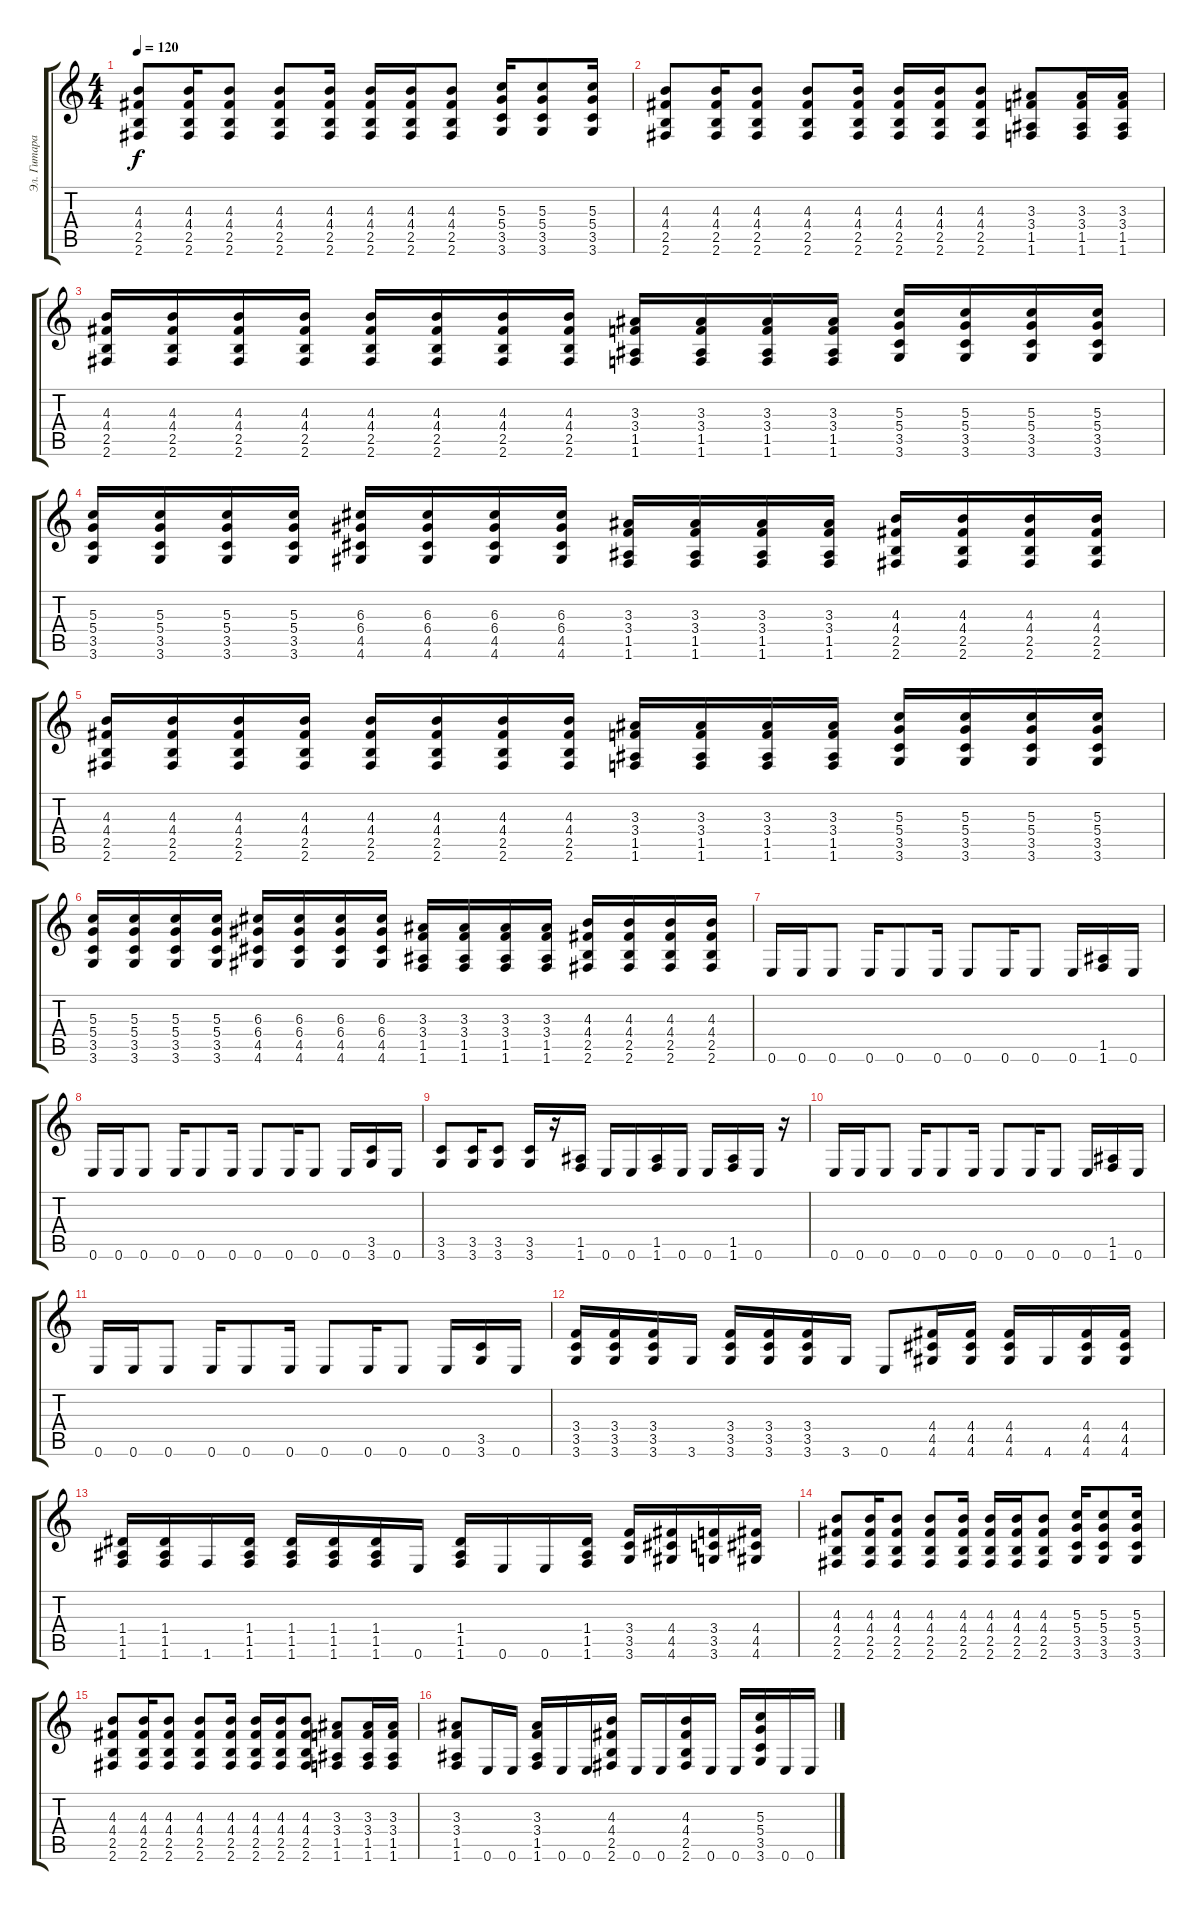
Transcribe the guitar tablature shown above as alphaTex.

\track ("Эл. Гитара" "Эл. Гитара") {instrument distortionguitar}
\staff {score tabs}
\tuning (E4 B3 G3 D3 A2 E2) {hide}
\ts (4 4)
\tempo 120
\clef g2
\ks c
(4.3 4.4 2.5 2.6).8{dy f} (4.3 4.4 2.5 2.6).16 (4.3 4.4 2.5 2.6).8 (4.3 4.4 2.5 2.6).8 (4.3 4.4 2.5 2.6).16 (4.3 4.4 2.5 2.6).16 (4.3 4.4 2.5 2.6).16 (4.3 4.4 2.5 2.6).8 (5.3 5.4 3.5 3.6).16 (5.3 5.4 3.5 3.6).8 (5.3 5.4 3.5 3.6).16 |
(4.3 4.4 2.5 2.6).8 (4.3 4.4 2.5 2.6).16 (4.3 4.4 2.5 2.6).8 (4.3 4.4 2.5 2.6).8 (4.3 4.4 2.5 2.6).16 (4.3 4.4 2.5 2.6).16 (4.3 4.4 2.5 2.6).16 (4.3 4.4 2.5 2.6).8 (3.3 3.4 1.5 1.6).8 (3.3 3.4 1.5 1.6).16 (3.3 3.4 1.5 1.6).16 |
(4.3 4.4 2.5 2.6).16 (4.3 4.4 2.5 2.6).16 (4.3 4.4 2.5 2.6).16 (4.3 4.4 2.5 2.6).16 (4.3 4.4 2.5 2.6).16 (4.3 4.4 2.5 2.6).16 (4.3 4.4 2.5 2.6).16 (4.3 4.4 2.5 2.6).16 (3.3 3.4 1.5 1.6).16 (3.3 3.4 1.5 1.6).16 (3.3 3.4 1.5 1.6).16 (3.3 3.4 1.5 1.6).16 (5.3 5.4 3.5 3.6).16 (5.3 5.4 3.5 3.6).16 (5.3 5.4 3.5 3.6).16 (5.3 5.4 3.5 3.6).16 |
(5.3 5.4 3.5 3.6).16 (5.3 5.4 3.5 3.6).16 (5.3 5.4 3.5 3.6).16 (5.3 5.4 3.5 3.6).16 (6.3 6.4 4.5 4.6).16 (6.3 6.4 4.5 4.6).16 (6.3 6.4 4.5 4.6).16 (6.3 6.4 4.5 4.6).16 (3.3 3.4 1.5 1.6).16 (3.3 3.4 1.5 1.6).16 (3.3 3.4 1.5 1.6).16 (3.3 3.4 1.5 1.6).16 (4.3 4.4 2.5 2.6).16 (4.3 4.4 2.5 2.6).16 (4.3 4.4 2.5 2.6).16 (4.3 4.4 2.5 2.6).16 |
(4.3 4.4 2.5 2.6).16 (4.3 4.4 2.5 2.6).16 (4.3 4.4 2.5 2.6).16 (4.3 4.4 2.5 2.6).16 (4.3 4.4 2.5 2.6).16 (4.3 4.4 2.5 2.6).16 (4.3 4.4 2.5 2.6).16 (4.3 4.4 2.5 2.6).16 (3.3 3.4 1.5 1.6).16 (3.3 3.4 1.5 1.6).16 (3.3 3.4 1.5 1.6).16 (3.3 3.4 1.5 1.6).16 (5.3 5.4 3.5 3.6).16 (5.3 5.4 3.5 3.6).16 (5.3 5.4 3.5 3.6).16 (5.3 5.4 3.5 3.6).16 |
(5.3 5.4 3.5 3.6).16 (5.3 5.4 3.5 3.6).16 (5.3 5.4 3.5 3.6).16 (5.3 5.4 3.5 3.6).16 (6.3 6.4 4.5 4.6).16 (6.3 6.4 4.5 4.6).16 (6.3 6.4 4.5 4.6).16 (6.3 6.4 4.5 4.6).16 (3.3 3.4 1.5 1.6).16 (3.3 3.4 1.5 1.6).16 (3.3 3.4 1.5 1.6).16 (3.3 3.4 1.5 1.6).16 (4.3 4.4 2.5 2.6).16 (4.3 4.4 2.5 2.6).16 (4.3 4.4 2.5 2.6).16 (4.3 4.4 2.5 2.6).16 |
0.6.16 0.6.16 0.6.8 0.6.16 0.6.8 0.6.16 0.6.8 0.6.16 0.6.8 0.6.16 (1.5 1.6).16 0.6.16 |
0.6.16 0.6.16 0.6.8 0.6.16 0.6.8 0.6.16 0.6.8 0.6.16 0.6.8 0.6.16 (3.5 3.6).16 0.6.16 |
(3.5 3.6).8 (3.5 3.6).16 (3.5 3.6).8 (3.5 3.6).16 r.16 (1.5 1.6).16 0.6.16 0.6.16 (1.5 1.6).16 0.6.16 0.6.16 (1.5 1.6).16 0.6.16 r.16 |
0.6.16 0.6.16 0.6.8 0.6.16 0.6.8 0.6.16 0.6.8 0.6.16 0.6.8 0.6.16 (1.5 1.6).16 0.6.16 |
0.6.16 0.6.16 0.6.8 0.6.16 0.6.8 0.6.16 0.6.8 0.6.16 0.6.8 0.6.16 (3.5 3.6).16 0.6.16 |
(3.4 3.5 3.6).16 (3.4 3.5 3.6).16 (3.4 3.5 3.6).16 3.6.16 (3.4 3.5 3.6).16 (3.4 3.5 3.6).16 (3.4 3.5 3.6).16 3.6.16 0.6.8 (4.4 4.5 4.6).16 (4.4 4.5 4.6).16 (4.4 4.5 4.6).16 4.6.16 (4.4 4.5 4.6).16 (4.4 4.5 4.6).16 |
(1.4 1.5 1.6).16 (1.4 1.5 1.6).16 1.6.16 (1.4 1.5 1.6).16 (1.4 1.5 1.6).16 (1.4 1.5 1.6).16 (1.4 1.5 1.6).16 0.6.16 (1.4 1.5 1.6).16 0.6.16 0.6.16 (1.4 1.5 1.6).16 (3.4 3.5 3.6).16 (4.4 4.5 4.6).16 (3.4 3.5 3.6).16 (4.4 4.5 4.6).16 |
(4.3 4.4 2.5 2.6).8 (4.3 4.4 2.5 2.6).16 (4.3 4.4 2.5 2.6).8 (4.3 4.4 2.5 2.6).8 (4.3 4.4 2.5 2.6).16 (4.3 4.4 2.5 2.6).16 (4.3 4.4 2.5 2.6).16 (4.3 4.4 2.5 2.6).8 (5.3 5.4 3.5 3.6).16 (5.3 5.4 3.5 3.6).8 (5.3 5.4 3.5 3.6).16 |
(4.3 4.4 2.5 2.6).8 (4.3 4.4 2.5 2.6).16 (4.3 4.4 2.5 2.6).8 (4.3 4.4 2.5 2.6).8 (4.3 4.4 2.5 2.6).16 (4.3 4.4 2.5 2.6).16 (4.3 4.4 2.5 2.6).16 (4.3 4.4 2.5 2.6).8 (3.3 3.4 1.5 1.6).8 (3.3 3.4 1.5 1.6).16 (3.3 3.4 1.5 1.6).16 |
(3.3 3.4 1.5 1.6).8 0.6.16 0.6.16 (3.3 3.4 1.5 1.6).16 0.6.16 0.6.16 (4.3 4.4 2.5 2.6).16 0.6.16 0.6.16 (4.3 4.4 2.5 2.6).16 0.6.16 0.6.16 (5.3 5.4 3.5 3.6).16 0.6.16 0.6.16
